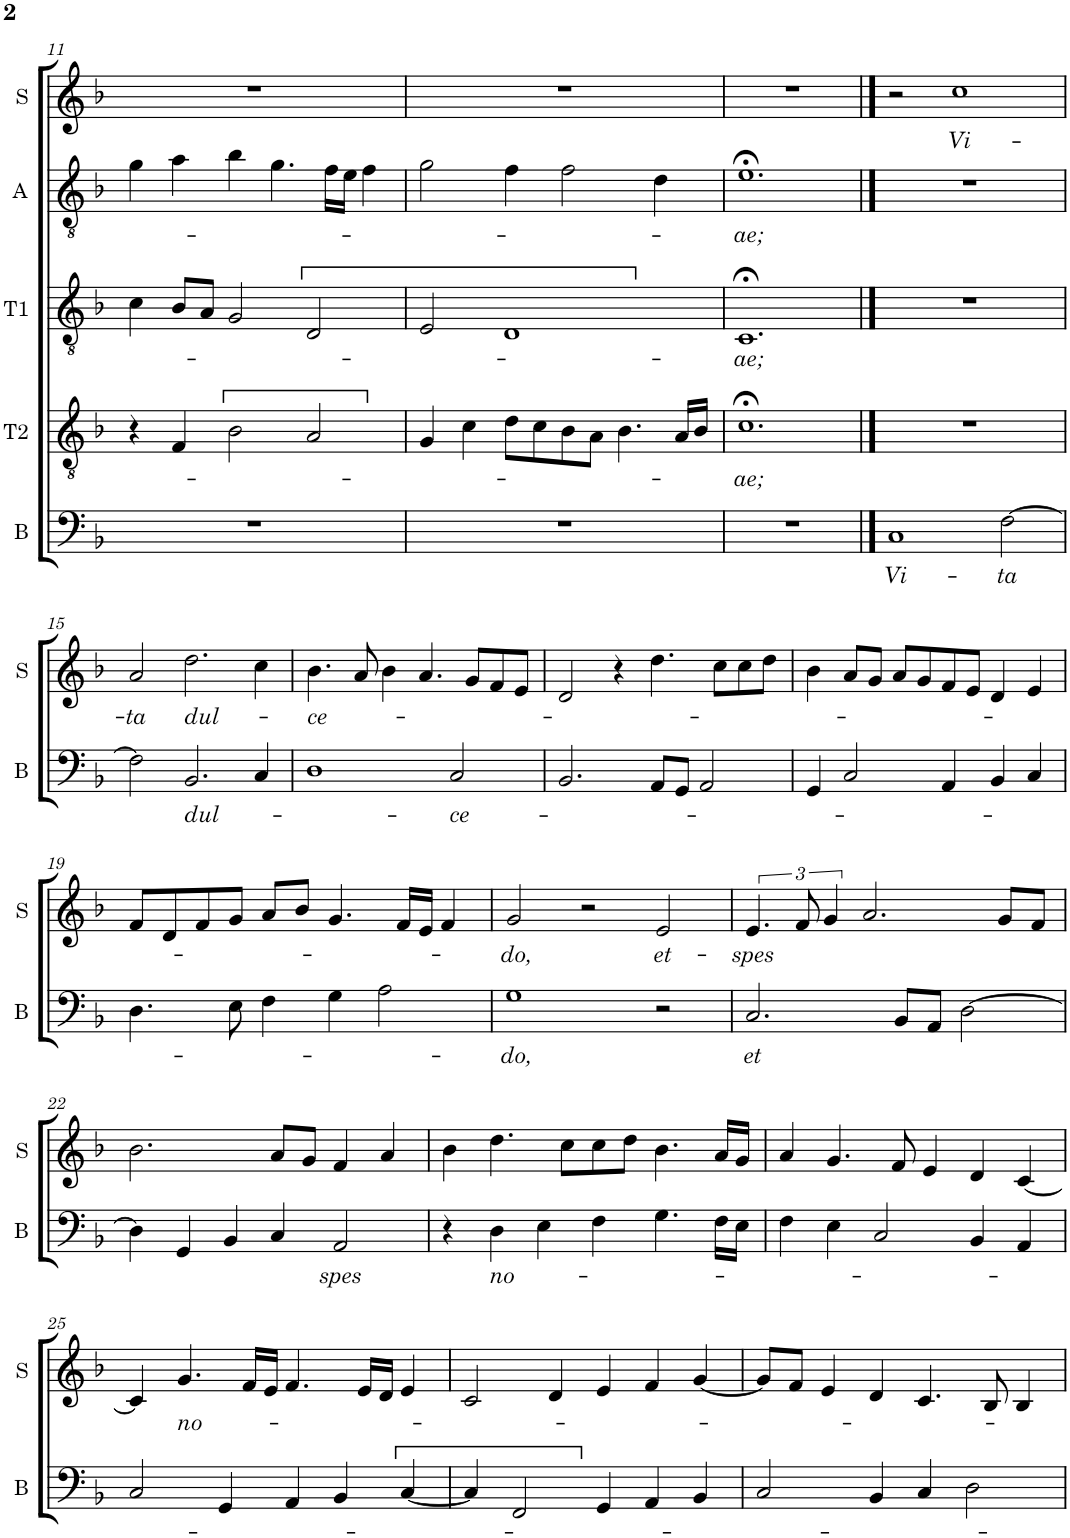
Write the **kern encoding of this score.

**kern	**text	**kern	**text	**kern	**text	**kern	**text	**kern	**text
*part5	*part5	*part4	*part4	*part3	*part3	*part2	*part2	*part1	*part1
*staff5	*staff5	*staff4	*staff4	*staff3	*staff3	*staff2	*staff2	*staff1	*staff1
*I"B	*	*I"T2	*	*I"T1	*	*I"A	*	*I"S	*
*I'B	*	*I'T2	*	*I'T1	*	*I'A	*	*I'S	*
!!LO:PB:g=z
*clefF4	*	*clefGv2	*	*clefGv2	*	*clefGv2	*	*clefG2	*
*k[b-]	*	*k[b-]	*	*k[b-]	*	*k[b-]	*	*k[b-]	*
*M3/2	*	*M3/2	*	*M3/2	*	*M3/2	*	*M3/2	*
=11	=11	=11	=11	=11	=11	=11	=11	=11	=11
1.r	.	4r	.	4c\	.	4g\	.	1.r	.
.	.	4F/	.	8B-/L	.	4a\	.	.	.
.	.	.	.	8A/J	.	.	.	.	.
.	.	2B-\	.	2G/	.	4b-\	.	.	.
.	.	.	.	.	.	4.g\	.	.	.
.	.	2A/	.	2D/	.	.	.	.	.
.	.	.	.	.	.	16f\LL	.	.	.
.	.	.	.	.	.	16e\JJ	.	.	.
.	.	.	.	.	.	4f\	.	.	.
=12	=12	=12	=12	=12	=12	=12	=12	=12	=12
1.r	.	4G/	.	2E/	.	2g\	.	1.r	.
.	.	4c\	.	.	.	.	.	.	.
.	.	8d\L	.	1D	.	4f\	.	.	.
.	.	8c\	.	.	.	.	.	.	.
.	.	8B-\	.	.	.	2f\	.	.	.
.	.	8A\J	.	.	.	.	.	.	.
.	.	4.B-\	.	.	.	.	.	.	.
.	.	.	.	.	.	4d\	.	.	.
.	.	16A/LL	.	.	.	.	.	.	.
.	.	16B-/JJ	.	.	.	.	.	.	.
=13	=13	=13	=13	=13	=13	=13	=13	=13	=13
!	!	!	!LO:LY:b	!	!LO:LY:b	!	!LO:LY:b	!	!
1.r	.	1.c;<	-ae;	1.C;<	-ae;	1.e;<	-ae;	1.r	.
==14	==14	==14	==14	==14	==14	==14	==14	==14	==14
!	!LO:LY:b	!	!	!	!	!	!	!	!
1C	Vi-	1.r	.	1.r	.	1.r	.	2r	.
!	!	!	!	!	!	!	!	!	!LO:LY:b
.	.	.	.	.	.	.	.	1cc	Vi-
!	!LO:LY:b	!	!	!	!	!	!	!	!
[2F\	-ta	.	.	.	.	.	.	.	.
!!LO:LB:g=z
=15	=15	=15	=15	=15	=15	=15	=15	=15	=15
!	!	!	!	!	!	!	!	!	!LO:LY:b
2F\]	.	1.r	.	1.r	.	1.r	.	2a/	-ta
!	!LO:LY:b	!	!	!	!	!	!	!	!LO:LY:b
2.BB-/	dul-	.	.	.	.	.	.	2.dd\	dul-
4C/	.	.	.	.	.	.	.	4cc\	.
=16	=16	=16	=16	=16	=16	=16	=16	=16	=16
!	!	!	!	!	!	!	!	!	!LO:LY:b
1D	.	1.r	.	1.r	.	1.r	.	4.b-\	-ce-
.	.	.	.	.	.	.	.	8a/	.
.	.	.	.	.	.	.	.	4b-\	.
.	.	.	.	.	.	.	.	4.a/	.
!	!LO:LY:b	!	!	!	!	!	!	!	!
2C/	-ce-	.	.	.	.	.	.	.	.
.	.	.	.	.	.	.	.	8g/L	.
.	.	.	.	.	.	.	.	8f/	.
.	.	.	.	.	.	.	.	8e/J	.
=17	=17	=17	=17	=17	=17	=17	=17	=17	=17
2.BB-/	.	1.r	.	1.r	.	1.r	.	2d/	.
.	.	.	.	.	.	.	.	4r	.
8AA/L	.	.	.	.	.	.	.	4.dd\	.
8GG/J	.	.	.	.	.	.	.	.	.
2AA/	.	.	.	.	.	.	.	.	.
.	.	.	.	.	.	.	.	8cc\L	.
.	.	.	.	.	.	.	.	8cc\	.
.	.	.	.	.	.	.	.	8dd\J	.
=18	=18	=18	=18	=18	=18	=18	=18	=18	=18
4GG/	.	1.r	.	1.r	.	1.r	.	4b-\	.
2C/	.	.	.	.	.	.	.	8a/L	.
.	.	.	.	.	.	.	.	8g/J	.
.	.	.	.	.	.	.	.	8a/L	.
.	.	.	.	.	.	.	.	8g/	.
4AA/	.	.	.	.	.	.	.	8f/	.
.	.	.	.	.	.	.	.	8e/J	.
4BB-/	.	.	.	.	.	.	.	4d/	.
4C/	.	.	.	.	.	.	.	4e/	.
!!LO:LB:g=z
=19	=19	=19	=19	=19	=19	=19	=19	=19	=19
4.D\	.	1.r	.	1.r	.	1.r	.	8f/L	.
.	.	.	.	.	.	.	.	8d/	.
.	.	.	.	.	.	.	.	8f/	.
8E\	.	.	.	.	.	.	.	8g/J	.
4F\	.	.	.	.	.	.	.	8a/L	.
.	.	.	.	.	.	.	.	8b-/J	.
4G\	.	.	.	.	.	.	.	4.g/	.
2A\	.	.	.	.	.	.	.	.	.
.	.	.	.	.	.	.	.	16f/LL	.
.	.	.	.	.	.	.	.	16e/JJ	.
.	.	.	.	.	.	.	.	4f/	.
=20	=20	=20	=20	=20	=20	=20	=20	=20	=20
!	!LO:LY:b	!	!	!	!	!	!	!	!LO:LY:b
1G	-do,	1.r	.	1.r	.	1.r	.	2g/	-do,
.	.	.	.	.	.	.	.	2r	.
!	!	!	!	!	!	!	!	!	!LO:LY:b
2r	.	.	.	.	.	.	.	2e/	et-
=21	=21	=21	=21	=21	=21	=21	=21	=21	=21
!	!LO:LY:b	!	!	!	!	!	!	!	!LO:LY:b
2.C/	et	1.r	.	1.r	.	1.r	.	6.e/	-spes
.	.	.	.	.	.	.	.	12f/	.
.	.	.	.	.	.	.	.	6g/	.
.	.	.	.	.	.	.	.	2.a/	.
8BB-/L	.	.	.	.	.	.	.	.	.
8AA/J	.	.	.	.	.	.	.	.	.
[2D\	.	.	.	.	.	.	.	.	.
.	.	.	.	.	.	.	.	8g/L	.
.	.	.	.	.	.	.	.	8f/J	.
!!LO:LB:g=z
=22	=22	=22	=22	=22	=22	=22	=22	=22	=22
4D\]	.	1.r	.	1.r	.	1.r	.	2.b-\	.
4GG/	.	.	.	.	.	.	.	.	.
4BB-/	.	.	.	.	.	.	.	.	.
4C/	.	.	.	.	.	.	.	8a/L	.
.	.	.	.	.	.	.	.	8g/J	.
!	!LO:LY:b	!	!	!	!	!	!	!	!
2AA/	spes	.	.	.	.	.	.	4f/	.
.	.	.	.	.	.	.	.	4a/	.
=23	=23	=23	=23	=23	=23	=23	=23	=23	=23
4r	.	1.r	.	1.r	.	1.r	.	4b-\	.
!	!LO:LY:b	!	!	!	!	!	!	!	!
4D\	no-	.	.	.	.	.	.	4.dd\	.
4E\	.	.	.	.	.	.	.	.	.
.	.	.	.	.	.	.	.	8cc\L	.
4F\	.	.	.	.	.	.	.	8cc\	.
.	.	.	.	.	.	.	.	8dd\J	.
4.G\	.	.	.	.	.	.	.	4.b-\	.
16F\LL	.	.	.	.	.	.	.	16a/LL	.
16E\JJ	.	.	.	.	.	.	.	16g/JJ	.
=24	=24	=24	=24	=24	=24	=24	=24	=24	=24
4F\	.	1.r	.	1.r	.	1.r	.	4a/	.
4E\	.	.	.	.	.	.	.	4.g/	.
2C/	.	.	.	.	.	.	.	.	.
.	.	.	.	.	.	.	.	8f/	.
.	.	.	.	.	.	.	.	4e/	.
4BB-/	.	.	.	.	.	.	.	4d/	.
4AA/	.	.	.	.	.	.	.	[4c/	.
!!LO:LB:g=z
=25	=25	=25	=25	=25	=25	=25	=25	=25	=25
2C/	.	1.r	.	1.r	.	1.r	.	4c/]	.
!	!	!	!	!	!	!	!	!	!LO:LY:b
.	.	.	.	.	.	.	.	4.g/	no-
4GG/	.	.	.	.	.	.	.	.	.
.	.	.	.	.	.	.	.	16f/LL	.
.	.	.	.	.	.	.	.	16e/JJ	.
4AA/	.	.	.	.	.	.	.	4.f/	.
4BB-/	.	.	.	.	.	.	.	.	.
.	.	.	.	.	.	.	.	16e/LL	.
.	.	.	.	.	.	.	.	16d/JJ	.
[4C/	.	.	.	.	.	.	.	4e/	.
=26	=26	=26	=26	=26	=26	=26	=26	=26	=26
4C/]	.	1.r	.	1.r	.	1.r	.	2c/	.
2FF/	.	.	.	.	.	.	.	.	.
.	.	.	.	.	.	.	.	4d/	.
4GG/	.	.	.	.	.	.	.	4e/	.
4AA/	.	.	.	.	.	.	.	4f/	.
4BB-/	.	.	.	.	.	.	.	[4g/	.
=27	=27	=27	=27	=27	=27	=27	=27	=27	=27
2C/	.	1.r	.	1.r	.	1.r	.	8g/L]	.
.	.	.	.	.	.	.	.	8f/J	.
.	.	.	.	.	.	.	.	4e/	.
4BB-/	.	.	.	.	.	.	.	4d/	.
4C/	.	.	.	.	.	.	.	4.c/	.
2D\	.	.	.	.	.	.	.	.	.
.	.	.	.	.	.	.	.	8B-/	.
.	.	.	.	.	.	.	.	4B-/	.
=	=	=	=	=	=	=	=	=	=
*-	*-	*-	*-	*-	*-	*-	*-	*-	*-
